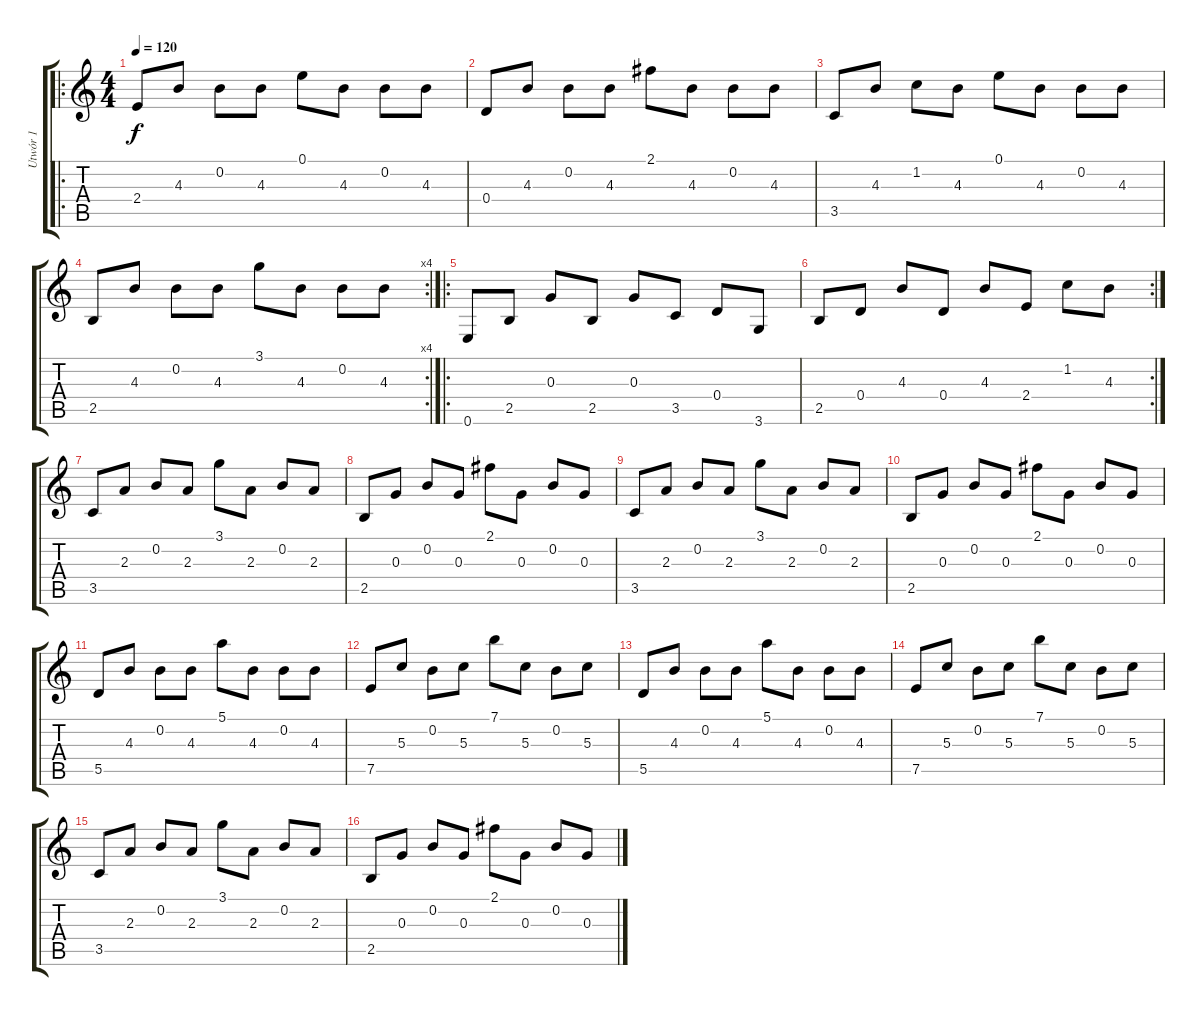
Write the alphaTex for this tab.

\track ("Utwór 1" "Utwór 1") {instrument electricguitarclean}
\staff {score tabs}
\tuning (E4 B3 G3 D3 A2 E2) {hide}
\ro
\ts (4 4)
\tempo 120
\clef g2
\ks c
2.4.8{dy f instrument electricguitarclean} 4.3.8 0.2.8 4.3.8 0.1.8 4.3.8 0.2.8 4.3.8 |
0.4.8 4.3.8 0.2.8 4.3.8 2.1.8 4.3.8 0.2.8 4.3.8 |
3.5.8 4.3.8 1.2.8 4.3.8 0.1.8 4.3.8 0.2.8 4.3.8 |
\rc 4
2.5.8 4.3.8 0.2.8 4.3.8 3.1.8 4.3.8 0.2.8 4.3.8 |
\ro
0.6.8 2.5.8 0.3.8 2.5.8 0.3.8 3.5.8 0.4.8 3.6.8 |
\rc 2
2.5.8 0.4.8 4.3.8 0.4.8 4.3.8 2.4.8 1.2.8 4.3.8 |
3.5.8{instrument electricgrandpiano} 2.3.8 0.2.8 2.3.8 3.1.8 2.3.8 0.2.8 2.3.8 |
2.5.8 0.3.8 0.2.8 0.3.8 2.1.8 0.3.8 0.2.8 0.3.8 |
3.5.8 2.3.8 0.2.8 2.3.8 3.1.8 2.3.8 0.2.8 2.3.8 |
2.5.8 0.3.8 0.2.8 0.3.8 2.1.8 0.3.8 0.2.8 0.3.8 |
5.5.8 4.3.8 0.2.8 4.3.8 5.1.8 4.3.8 0.2.8 4.3.8 |
7.5.8 5.3.8 0.2.8 5.3.8 7.1.8 5.3.8 0.2.8 5.3.8 |
5.5.8 4.3.8 0.2.8 4.3.8 5.1.8 4.3.8 0.2.8 4.3.8 |
7.5.8 5.3.8 0.2.8 5.3.8 7.1.8 5.3.8 0.2.8 5.3.8 |
3.5.8{instrument guitarharmonics} 2.3.8 0.2.8 2.3.8 3.1.8 2.3.8 0.2.8 2.3.8 |
2.5.8 0.3.8 0.2.8 0.3.8 2.1.8 0.3.8 0.2.8 0.3.8
